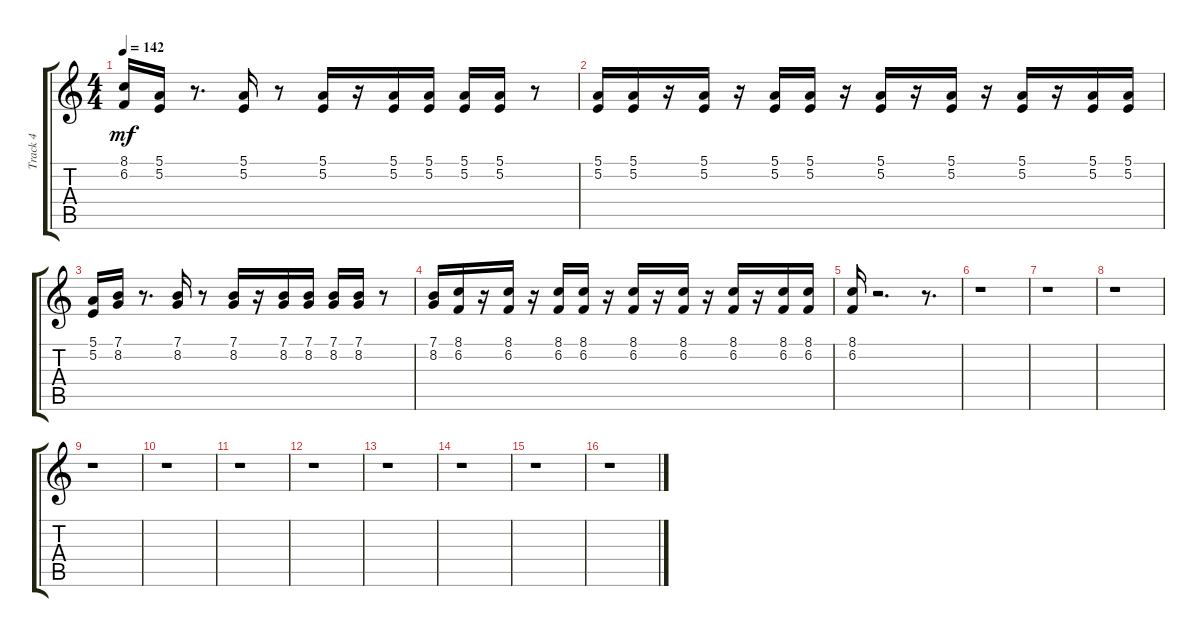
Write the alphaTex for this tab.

\track ("Track 4" "Track 4") {instrument lead2sawtooth}
\staff {score tabs}
\tuning (E4 B3 G3 D3 A2 E2) {hide}
\ts (4 4)
\tempo 142
\clef g2
\ks c
(8.1 6.2).16{dy mf} (5.1 5.2).16 r.8{d} (5.1 5.2).16 r.8 (5.1 5.2).16 r.16 (5.1 5.2).16 (5.1 5.2).16 (5.1 5.2).16 (5.1 5.2).16 r.8 |
(5.1 5.2).16 (5.1 5.2).16 r.16 (5.1 5.2).16 r.16 (5.1 5.2).16 (5.1 5.2).16 r.16 (5.1 5.2).16 r.16 (5.1 5.2).16 r.16 (5.1 5.2).16 r.16 (5.1 5.2).16 (5.1 5.2).16 |
(5.1 5.2).16 (7.1 8.2).16 r.8{d} (7.1 8.2).16 r.8 (7.1 8.2).16 r.16 (7.1 8.2).16 (7.1 8.2).16 (7.1 8.2).16 (7.1 8.2).16 r.8 |
(7.1 8.2).16 (8.1 6.2).16 r.16 (8.1 6.2).16 r.16 (8.1 6.2).16 (8.1 6.2).16 r.16 (8.1 6.2).16 r.16 (8.1 6.2).16 r.16 (8.1 6.2).16 r.16 (8.1 6.2).16 (8.1 6.2).16 |
(8.1 6.2).16 r.2{d} r.8{d} |
r.1 |
r.1 |
r.1 |
r.1 |
r.1 |
r.1 |
r.1 |
r.1 |
r.1 |
r.1 |
r.1
